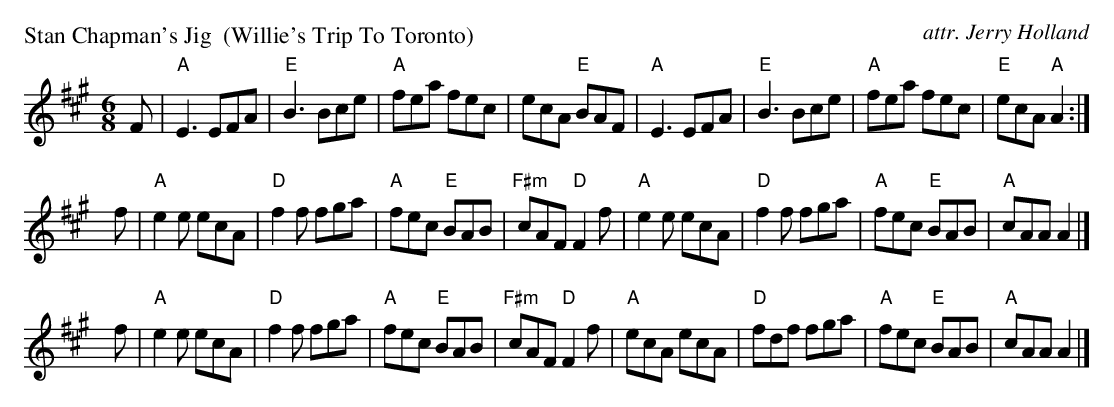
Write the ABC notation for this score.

X:1
P: Stan Chapman's Jig  (Willie's Trip To Toronto)
O: attr. Jerry Holland
M: 6/8
L: 1/8
K: A
   F \
| "A"E3 EFA | "E"B3 Bce | "A"fea fec | ecA "E"BAF \
| "A"E3 EFA | "E"B3 Bce | "A"fea fec | "E"ecA "A"A2 :|
y  f \
| "A"e2e ecA | "D"f2f fga | "A"fec "E"BAB | "F#m"cAF "D"F2f \
| "A"e2e ecA | "D"f2f fga | "A"fec "E"BAB | "A"cAA A2 |]
y  f \
| "A"e2e ecA | "D"f2f fga | "A"fec "E"BAB | "F#m"cAF "D"F2f \
| "A"ecA ecA | "D"fdf fga | "A"fec "E"BAB | "A"cAA A2 |]
